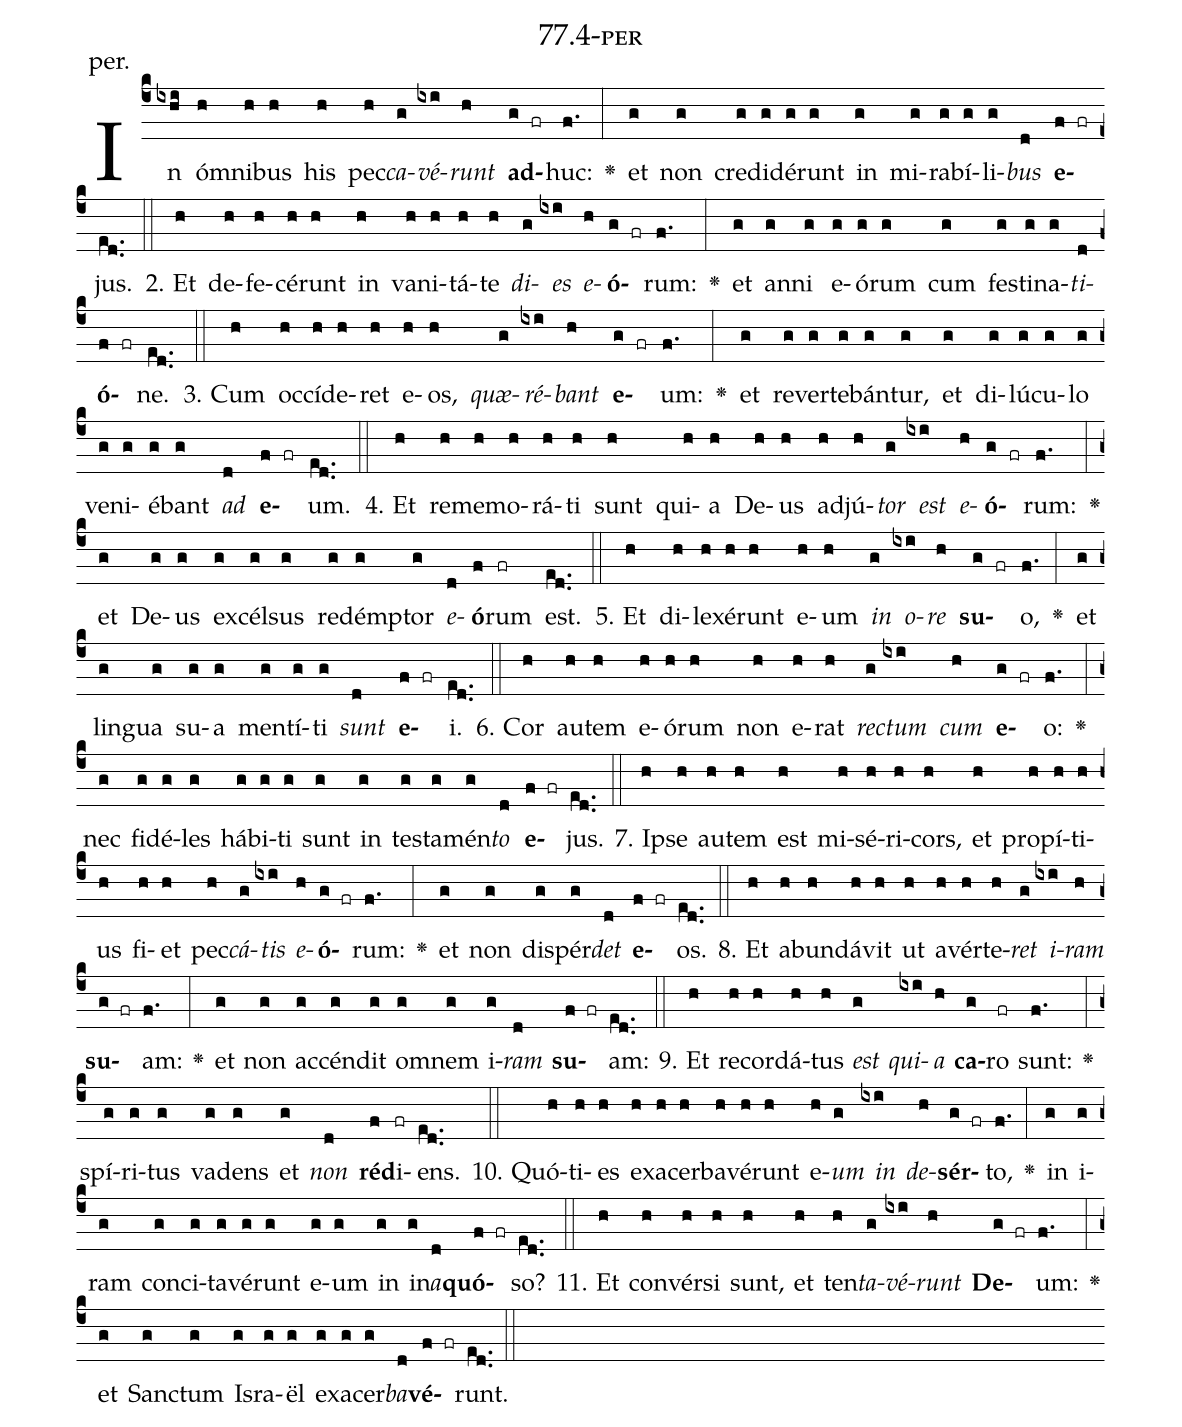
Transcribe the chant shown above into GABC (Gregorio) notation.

name: 77.4-per;
annotation: per.;
%%
(c4)In(ixhi) óm(h)ni(h)bus(h) his(h) pec(h)<i>ca</i>(g)<i>vé</i>(ixi)<i>runt</i>(h) <b>ad</b>(g fr)huc:(f.) <v>\greheightstar</v>(:) et(g) non(g) cre(g)di(g)dé(g)runt(g) in(g) mi(g)ra(g)bí(g)li(g)<i>bus</i>(d) <b>e</b>(f fr)jus.(ed..) (::)
2. Et(h) de(h)fe(h)cé(h)runt(h) in(h) va(h)ni(h)tá(h)te(h) <i>di</i>(g)<i>es</i>(ixi) <i>e</i>(h)<b>ó</b>(g fr)rum:(f.) <v>\greheightstar</v>(:) et(g) an(g)ni(g) e(g)ó(g)rum(g) cum(g) fes(g)ti(g)na(g)<i>ti</i>(d)<b>ó</b>(f fr)ne.(ed..) (::)
3. Cum(h) oc(h)cí(h)de(h)ret(h) e(h)os,(h) <i>quæ</i>(g)<i>ré</i>(ixi)<i>bant</i>(h) <b>e</b>(g fr)um:(f.) <v>\greheightstar</v>(:) et(g) re(g)ver(g)te(g)bán(g)tur,(g) et(g) di(g)lú(g)cu(g)lo(g) ve(g)ni(g)é(g)bant(g) <i>ad</i>(d) <b>e</b>(f fr)um.(ed..) (::)
4. Et(h) re(h)me(h)mo(h)rá(h)ti(h) sunt(h) qui(h)a(h) De(h)us(h) ad(h)jú(h)<i>tor</i>(g) <i>est</i>(ixi) <i>e</i>(h)<b>ó</b>(g fr)rum:(f.) <v>\greheightstar</v>(:) et(g) De(g)us(g) ex(g)cél(g)sus(g) red(g)émp(g)tor(g) <i>e</i>(d)<b>ó</b>(f)rum(fr) est.(ed..) (::)
5. Et(h) di(h)le(h)xé(h)runt(h) e(h)um(h) <i>in</i>(g) <i>o</i>(ixi)<i>re</i>(h) <b>su</b>(g fr)o,(f.) <v>\greheightstar</v>(:) et(g) lin(g)gua(g) su(g)a(g) men(g)tí(g)ti(g) <i>sunt</i>(d) <b>e</b>(f fr)i.(ed..) (::)
6. Cor(h) au(h)tem(h) e(h)ó(h)rum(h) non(h) e(h)rat(h) <i>rec</i>(g)<i>tum</i>(ixi) <i>cum</i>(h) <b>e</b>(g fr)o:(f.) <v>\greheightstar</v>(:) nec(g) fi(g)dé(g)les(g) há(g)bi(g)ti(g) sunt(g) in(g) tes(g)ta(g)mén(g)<i>to</i>(d) <b>e</b>(f fr)jus.(ed..) (::)
7. Ip(h)se(h) au(h)tem(h) est(h) mi(h)sé(h)ri(h)cors,(h) et(h) pro(h)pí(h)ti(h)us(h) fi(h)et(h) pec(h)<i>cá</i>(g)<i>tis</i>(ixi) <i>e</i>(h)<b>ó</b>(g fr)rum:(f.) <v>\greheightstar</v>(:) et(g) non(g) dis(g)pér(g)<i>det</i>(d) <b>e</b>(f fr)os.(ed..) (::)
8. Et(h) ab(h)un(h)dá(h)vit(h) ut(h) a(h)vér(h)te(h)<i>ret</i>(g) <i>i</i>(ixi)<i>ram</i>(h) <b>su</b>(g fr)am:(f.) <v>\greheightstar</v>(:) et(g) non(g) ac(g)cén(g)dit(g) om(g)nem(g) i(g)<i>ram</i>(d) <b>su</b>(f fr)am:(ed..) (::)
9. Et(h) re(h)cor(h)dá(h)tus(h) <i>est</i>(g) <i>qui</i>(ixi)<i>a</i>(h) <b>ca</b>(g)ro(fr) sunt:(f.) <v>\greheightstar</v>(:) spí(g)ri(g)tus(g) va(g)dens(g) et(g) <i>non</i>(d) <b>réd</b>(f)i(fr)ens.(ed..) (::)
10. Quó(h)ti(h)es(h) ex(h)a(h)cer(h)ba(h)vé(h)runt(h) e(h)<i>um</i>(g) <i>in</i>(ixi) <i>de</i>(h)<b>sér</b>(g fr)to,(f.) <v>\greheightstar</v>(:) in(g) i(g)ram(g) con(g)ci(g)ta(g)vé(g)runt(g) e(g)um(g) in(g) in(g)<i>a</i>(d)<b>quó</b>(f fr)so?(ed..) (::)
11. Et(h) con(h)vér(h)si(h) sunt,(h) et(h) ten(h)<i>ta</i>(g)<i>vé</i>(ixi)<i>runt</i>(h) <b>De</b>(g fr)um:(f.) <v>\greheightstar</v>(:) et(g) Sanc(g)tum(g) Is(g)ra(g)ël(g) ex(g)a(g)cer(g)<i>ba</i>(d)<b>vé</b>(f fr)runt.(ed..) (::)
